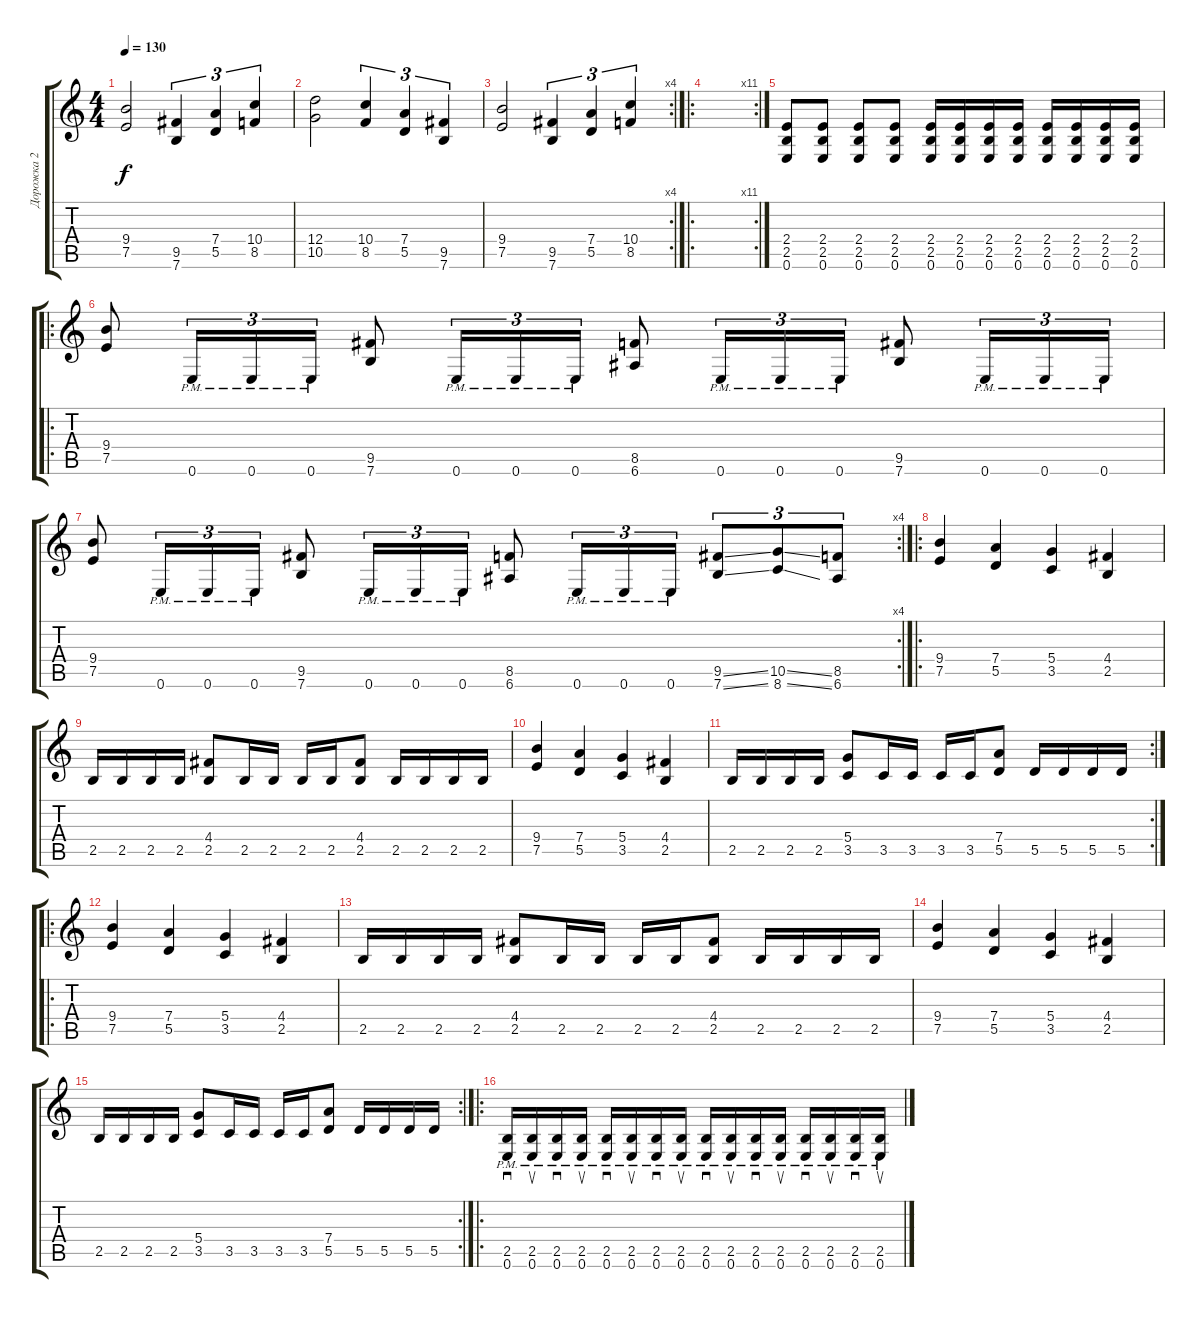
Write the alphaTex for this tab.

\track ("Дорожка 2" "Дорожка 2") {instrument overdrivenguitar}
\staff {score tabs}
\tuning (E4 B3 G3 D3 A2 E2) {hide}
\ts (4 4)
\tempo 130
\clef g2
\ks c
(9.4 7.5).2{dy f} (9.5 7.6).4{tu (3 2)} (7.4 5.5).4{tu (3 2)} (10.4 8.5).4{tu (3 2)} |
(12.4 10.5).2 (10.4 8.5).4{tu (3 2)} (7.4 5.5).4{tu (3 2)} (9.5 7.6).4{tu (3 2)} |
\rc 4
(9.4 7.5).2 (9.5 7.6).4{tu (3 2)} (7.4 5.5).4{tu (3 2)} (10.4 8.5).4{tu (3 2)} |
\ro
\rc 11
|
(2.4 2.5 0.6).8 (2.4 2.5 0.6).8 (2.4 2.5 0.6).8 (2.4 2.5 0.6).8 (2.4 2.5 0.6).16 (2.4 2.5 0.6).16 (2.4 2.5 0.6).16 (2.4 2.5 0.6).16 (2.4 2.5 0.6).16 (2.4 2.5 0.6).16 (2.4 2.5 0.6).16 (2.4 2.5 0.6).16 |
\ro
(9.4 7.5).8{volume 13 instrument overdrivenguitar} 0.6{pm}.16{tu (3 2)} 0.6{pm}.16{tu (3 2)} 0.6{pm}.16{tu (3 2)} (9.5 7.6).8 0.6{pm}.16{tu (3 2)} 0.6{pm}.16{tu (3 2)} 0.6{pm}.16{tu (3 2)} (8.5 6.6).8 0.6{pm}.16{tu (3 2)} 0.6{pm}.16{tu (3 2)} 0.6{pm}.16{tu (3 2)} (9.5 7.6).8 0.6{pm}.16{tu (3 2)} 0.6{pm}.16{tu (3 2)} 0.6{pm}.16{tu (3 2)} |
\rc 4
(9.4 7.5).8 0.6{pm}.16{tu (3 2)} 0.6{pm}.16{tu (3 2)} 0.6{pm}.16{tu (3 2)} (9.5 7.6).8 0.6{pm}.16{tu (3 2)} 0.6{pm}.16{tu (3 2)} 0.6{pm}.16{tu (3 2)} (8.5 6.6).8 0.6{pm}.16{tu (3 2)} 0.6{pm}.16{tu (3 2)} 0.6{pm}.16{tu (3 2)} (9.5{ss} 7.6{ss}).8{tu (3 2)} (10.5{ss} 8.6{ss}).8{tu (3 2)} (8.5 6.6).8{tu (3 2)} |
\ro
(9.4 7.5).4 (7.4 5.5).4 (5.4 3.5).4 (4.4 2.5).4 |
2.5.16 2.5.16 2.5.16 2.5.16 (4.4 2.5).8 2.5.16 2.5.16 2.5.16 2.5.16 (4.4 2.5).8 2.5.16 2.5.16 2.5.16 2.5.16 |
(9.4 7.5).4 (7.4 5.5).4 (5.4 3.5).4 (4.4 2.5).4 |
\rc 2
2.5.16 2.5.16 2.5.16 2.5.16 (5.4 3.5).8 3.5.16 3.5.16 3.5.16 3.5.16 (7.4 5.5).8 5.5.16 5.5.16 5.5.16 5.5.16 |
\ro
(9.4 7.5).4 (7.4 5.5).4 (5.4 3.5).4 (4.4 2.5).4 |
2.5.16 2.5.16 2.5.16 2.5.16 (4.4 2.5).8 2.5.16 2.5.16 2.5.16 2.5.16 (4.4 2.5).8 2.5.16 2.5.16 2.5.16 2.5.16 |
(9.4 7.5).4 (7.4 5.5).4 (5.4 3.5).4 (4.4 2.5).4 |
\rc 2
2.5.16 2.5.16 2.5.16 2.5.16 (5.4 3.5).8 3.5.16 3.5.16 3.5.16 3.5.16 (7.4 5.5).8 5.5.16 5.5.16 5.5.16 5.5.16 |
\ro
(2.5 0.6{pm}).16{sd} (2.5 0.6{pm}).16{su} (2.5 0.6{pm}).16{sd} (2.5 0.6{pm}).16{su} (2.5 0.6{pm}).16{sd} (2.5 0.6{pm}).16{su} (2.5 0.6{pm}).16{sd} (2.5 0.6{pm}).16{su} (2.5 0.6{pm}).16{sd} (2.5 0.6{pm}).16{su} (2.5 0.6{pm}).16{sd} (2.5 0.6{pm}).16{su} (2.5 0.6{pm}).16{sd} (2.5 0.6{pm}).16{su} (2.5 0.6{pm}).16{sd} (2.5 0.6{pm}).16{su}
